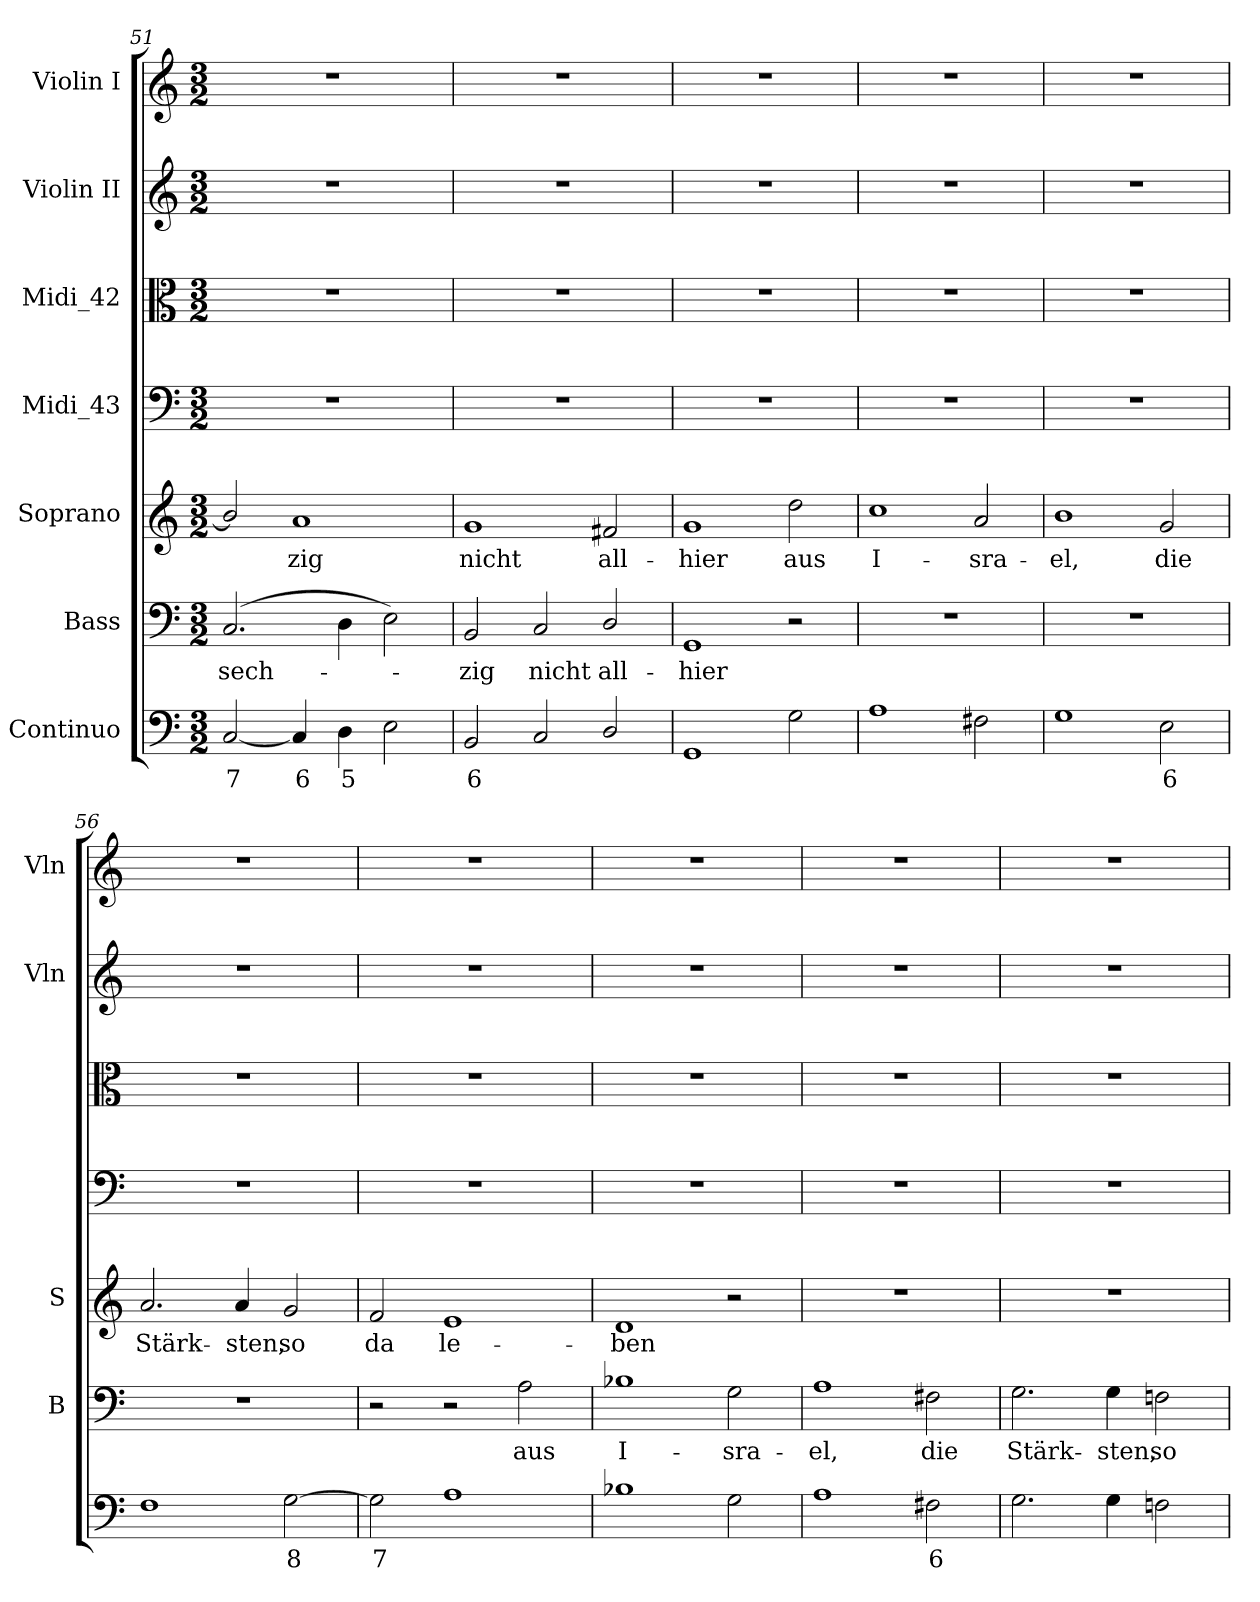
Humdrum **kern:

**kern	**text	**kern	**text	**kern	**text	**kern	**kern	**kern	**kern
*part7	*part7	*part6	*part6	*part5	*part5	*part4	*part3	*part2	*part1
*staff7	*staff7	*staff6	*staff6	*staff5	*staff5	*staff4	*staff3	*staff2	*staff1
*I"Continuo	*	*I"Bass	*	*I"Soprano	*	*I"Midi_43	*I"Midi_42	*I"Violin II	*I"Violin I
*	*	*I'B	*	*I'S	*	*	*	*I'Vln	*I'Vln
!!LO:LB:g=z
*clefF4	*	*clefF4	*	*clefG2	*	*clefF4	*clefC3	*clefG2	*clefG2
*k[]	*	*k[]	*	*k[]	*	*k[]	*k[]	*k[]	*k[]
*M3/2	*	*M3/2	*	*M3/2	*	*M3/2	*M3/2	*M3/2	*M3/2
=51	=51	=51	=51	=51	=51	=51	=51	=51	=51
!	!LO:LY:b	!	!LO:LY:b	!	!	!	!	!	!
[2C/	7	(>2.C/	sech-	2b/]	.	1.r	1.r	1.r	1.r
!	!LO:LY:b	!	!	!	!LO:LY:b	!	!	!	!
4C/]	6	.	.	1a	zig	.	.	.	.
!	!LO:LY:b	!	!	!	!	!	!	!	!
4D\	5	4D\	.	.	.	.	.	.	.
2E\	.	2E\)	.	.	.	.	.	.	.
=52	=52	=52	=52	=52	=52	=52	=52	=52	=52
!	!LO:LY:b	!	!LO:LY:b	!	!LO:LY:b	!	!	!	!
2BB/	6	2BB/	zig	1g	nicht	1.r	1.r	1.r	1.r
!	!	!	!LO:LY:b	!	!	!	!	!	!
2C/	.	2C/	nicht	.	.	.	.	.	.
!	!	!	!LO:LY:b	!	!LO:LY:b	!	!	!	!
2D/	.	2D/	all-	2f#X/	all-	.	.	.	.
=53	=53	=53	=53	=53	=53	=53	=53	=53	=53
!	!	!	!LO:LY:b	!	!LO:LY:b	!	!	!	!
1GG	.	1GG	-hier	1g	-hier	1.r	1.r	1.r	1.r
!	!	!	!	!	!LO:LY:b	!	!	!	!
2G\	.	2r	.	2dd\	aus	.	.	.	.
=54	=54	=54	=54	=54	=54	=54	=54	=54	=54
!	!	!	!	!	!LO:LY:b	!	!	!	!
1A	.	1.r	.	1cc	I-	1.r	1.r	1.r	1.r
!	!	!	!	!	!LO:LY:b	!	!	!	!
2F#X\	.	.	.	2a/	-sra-	.	.	.	.
=55	=55	=55	=55	=55	=55	=55	=55	=55	=55
!	!	!	!	!	!LO:LY:b	!	!	!	!
1G	.	1.r	.	1b	-el,	1.r	1.r	1.r	1.r
!	!LO:LY:b	!	!	!	!LO:LY:b	!	!	!	!
2E\	6	.	.	2g/	die	.	.	.	.
=56	=56	=56	=56	=56	=56	=56	=56	=56	=56
!	!	!	!	!	!LO:LY:b	!	!	!	!
1F	.	1.r	.	2.a/	Stärk-	1.r	1.r	1.r	1.r
!	!	!	!	!	!LO:LY:b	!	!	!	!
.	.	.	.	4a/	-sten,	.	.	.	.
!	!LO:LY:b	!	!	!	!LO:LY:b	!	!	!	!
[2G\	8	.	.	2g/	so	.	.	.	.
=57	=57	=57	=57	=57	=57	=57	=57	=57	=57
!	!LO:LY:b	!	!	!	!LO:LY:b	!	!	!	!
2G\]	7	2r	.	2f/	da	1.r	1.r	1.r	1.r
!	!	!	!	!	!LO:LY:b	!	!	!	!
1A	.	2r	.	1e	le-	.	.	.	.
!	!	!	!LO:LY:b	!	!	!	!	!	!
.	.	2A\	aus	.	.	.	.	.	.
=58	=58	=58	=58	=58	=58	=58	=58	=58	=58
!	!	!	!LO:LY:b	!	!LO:LY:b	!	!	!	!
1B-X	.	1B-X	I-	1d	-ben	1.r	1.r	1.r	1.r
!	!	!	!LO:LY:b	!	!	!	!	!	!
2G\	.	2G\	-sra-	2r	.	.	.	.	.
=59	=59	=59	=59	=59	=59	=59	=59	=59	=59
!	!	!	!LO:LY:b	!	!	!	!	!	!
1A	.	1A	-el,	1.r	.	1.r	1.r	1.r	1.r
!	!LO:LY:b	!	!LO:LY:b	!	!	!	!	!	!
2F#X\	6	2F#X\	die	.	.	.	.	.	.
!!LO:PB:g=z
=60	=60	=60	=60	=60	=60	=60	=60	=60	=60
!	!	!	!LO:LY:b	!	!	!	!	!	!
2.G\	.	2.G\	Stärk-	1.r	.	1.r	1.r	1.r	1.r
!	!	!	!LO:LY:b	!	!	!	!	!	!
4G\	.	4G\	-sten,	.	.	.	.	.	.
!	!	!	!LO:LY:b	!	!	!	!	!	!
2Fn\	.	2Fn\	so	.	.	.	.	.	.
=	=	=	=	=	=	=	=	=	=
*-	*-	*-	*-	*-	*-	*-	*-	*-	*-
